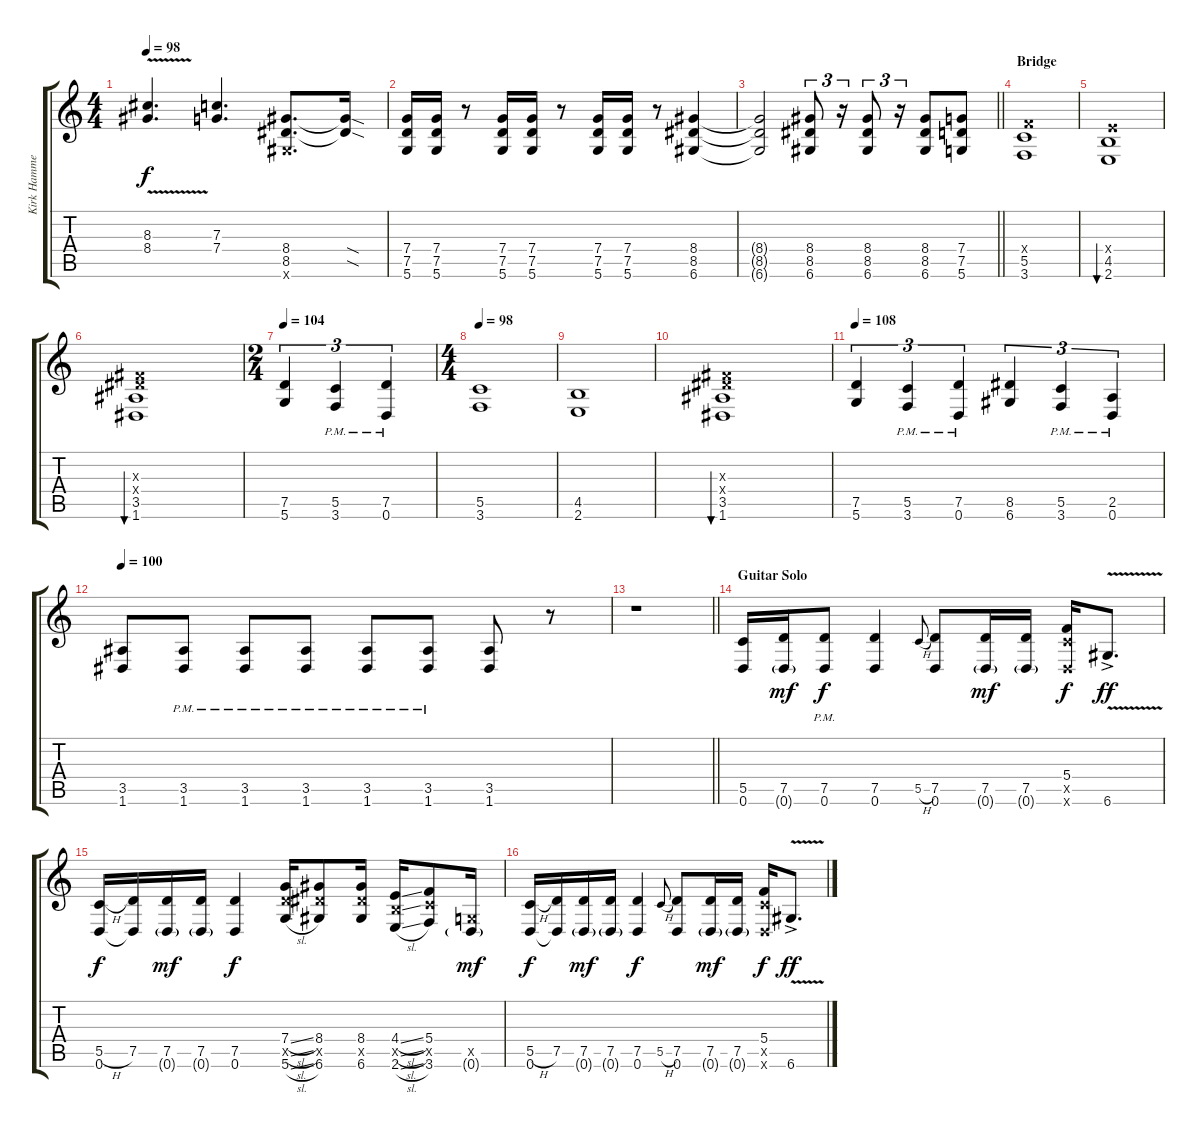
\track ("Kirk Hammett (Guitar Lead)" "Kirk Hamme") {instrument distortionguitar}
\staff {score tabs}
\tuning (D4 A3 F3 C3 G2 D2) {hide}
\ts (4 4)
\tempo 98
\clef g2
\ks c
(8.3{v} 8.4{v}).4{d dy f} (7.3 7.4).4{d} (8.4 8.5 6.6{x}).8{d} (8.4{sod t} 8.5{sod t}).16 |
(7.4 7.5 5.6).16 (7.4 7.5 5.6).16 r.8 (7.4 7.5 5.6).16 (7.4 7.5 5.6).16 r.8 (7.4 7.5 5.6).16 (7.4 7.5 5.6).16 r.8 (8.4 8.5 6.6).4 |
\barLineRight lightlight
(8.4{t} 8.5{t} 6.6{t}).2 (8.4 8.5 6.6).8{tu (3 2)} r.16{tu (3 2)} (8.4 8.5 6.6).8{tu (3 2)} r.16{tu (3 2)} (8.4 8.5 6.6).8 (7.4 7.5 5.6).8 |
\section ("" "Bridge")
(5.4{x} 5.5 3.6).1{volume 11} |
(4.4{x} 4.5 2.6).1{bu 60} |
(1.3{x} 3.4{x} 3.5 1.6).1{bu 60} |
\ts (2 4)
\tempo 104
(7.5 5.6).4{tu (3 2)} (5.5{pm} 3.6{pm}).4{tu (3 2)} (7.5{pm} 0.6{pm}).4{tu (3 2)} |
\ts (4 4)
\tempo 98
(5.5 3.6).1 |
(4.5 2.6).1 |
(1.3{x} 3.4{x} 3.5 1.6).1{bu 60} |
\tempo 108
(7.5 5.6).4{tu (3 2)} (5.5{pm} 3.6{pm}).4{tu (3 2)} (7.5{pm} 0.6{pm}).4{tu (3 2)} (8.5 6.6).4{tu (3 2)} (5.5{pm} 3.6{pm}).4{tu (3 2)} (2.5{pm} 0.6{pm}).4{tu (3 2)} |
\tempo 100
(3.5 1.6).8 (3.5{pm} 1.6{pm}).8 (3.5{pm} 1.6{pm}).8 (3.5{pm} 1.6{pm}).8 (3.5{pm} 1.6{pm}).8 (3.5{pm} 1.6{pm}).8 (3.5 1.6).8 r.8 |
\barLineRight lightlight
r.1 |
\section ("" "Guitar Solo")
(5.5 0.6).16 (7.5 0.6{g}).16{dy mf} (7.5{pm} 0.6{pm}).8{dy f} (7.5 0.6).4 5.5{h}.8{gr onbeat} (7.5 0.6).8 (7.5 0.6{g}).16{dy mf} (7.5 0.6{g}).16 (5.4 5.5{x} 0.6{x}).16{dy f} 6.6{v ac}.8{d dy ff} |
(5.5{h} 0.6).16{dy f} (7.5 0.6{t}).16 (7.5 0.6{g}).16{dy mf} (7.5 0.6{g}).16 (7.5 0.6).4{dy f} (7.4{sl} 7.5{sl x} 5.6{sl}).16 (8.4 8.5{x} 6.6).8 (8.4 8.5{x} 6.6).16 (4.4{sl} 4.5{sl x} 2.6{sl}).16 (5.4 5.5{x} 3.6).8 (0.5{x} 0.6{g}).16{dy mf} |
(5.5{h} 0.6).16{dy f} (7.5 0.6{t}).16 (7.5 0.6{g}).16{dy mf} (7.5 0.6{g}).16 (7.5 0.6).4{dy f} 5.5{h}.8{gr onbeat} (7.5 0.6).8 (7.5 0.6{g}).16{dy mf} (7.5 0.6{g}).16 (5.4 5.5{x} 0.6{x}).16{dy f} 6.6{v ac}.8{d dy ff}
